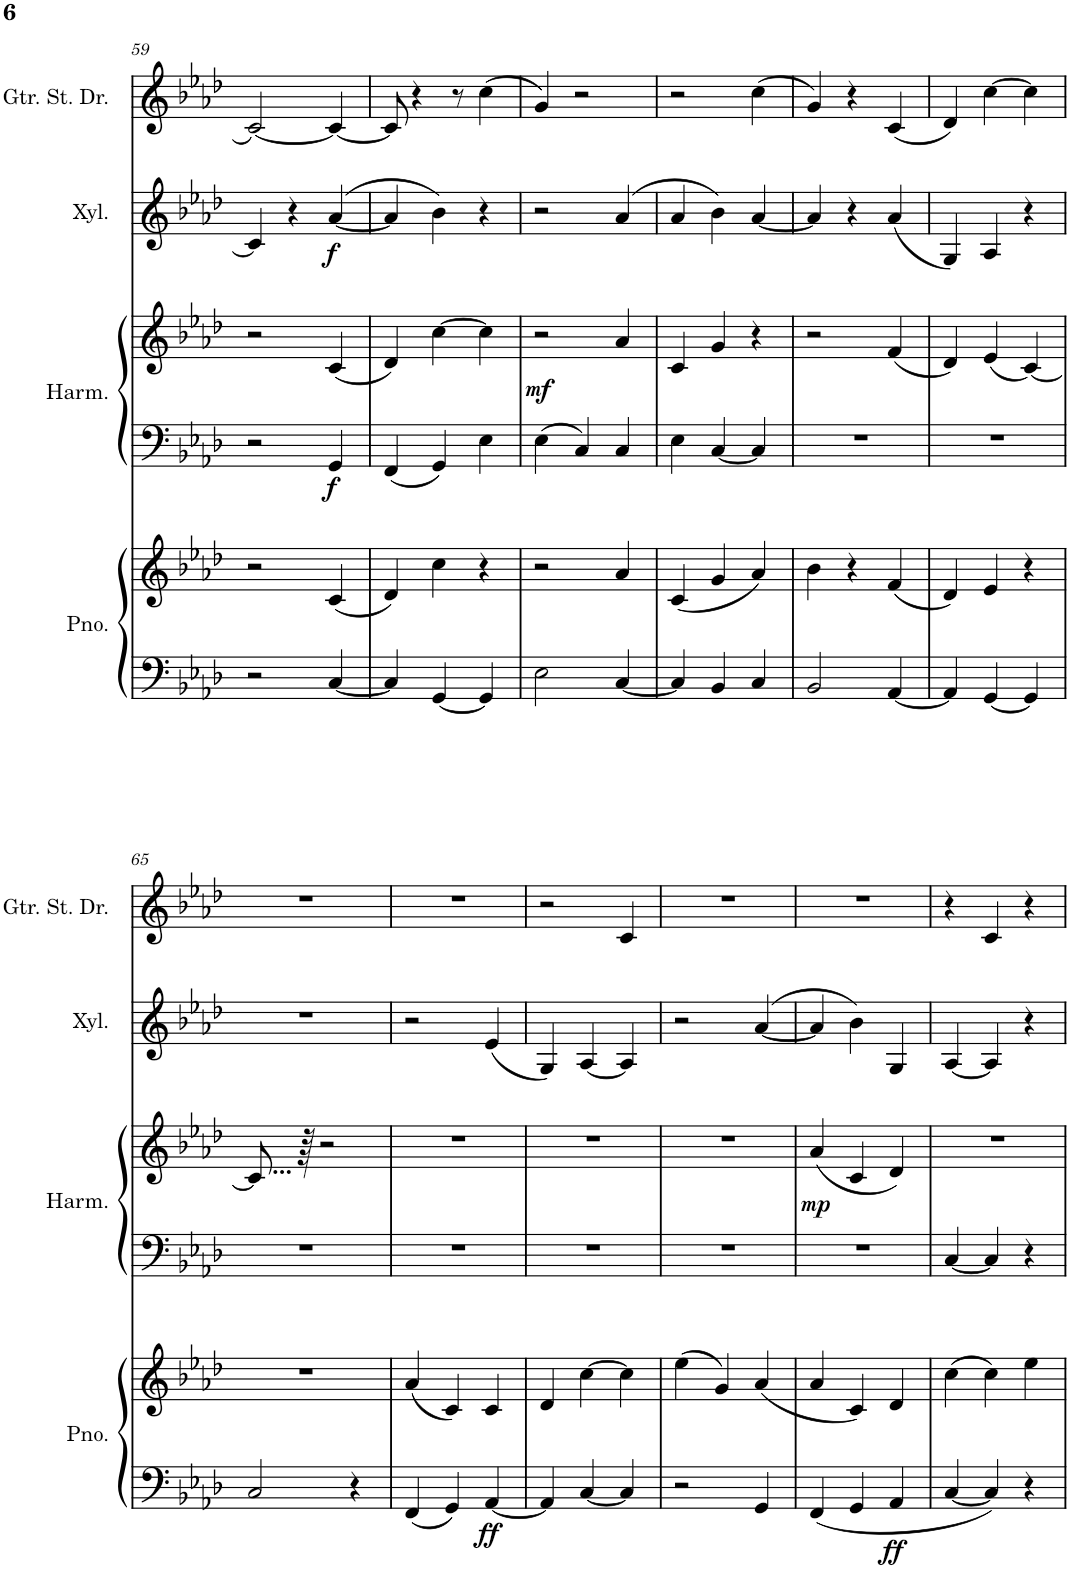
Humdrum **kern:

**kern	**kern	**dynam	**kern	**kern	**dynam	**kern	**dynam	**kern
*part4	*part4	*part4	*part3	*part3	*part3	*part2	*part2	*part1
*staff6	*staff5	*staff5/6	*staff4	*staff3	*staff3/4	*staff2	*staff2	*staff1
*I"Piano	*	*	*I"Harmonium	*	*	*I"Xylophone	*	*I"Guitar Steel Drums
*I'Pno.	*	*	*I'Harm.	*	*	*I'Xyl.	*	*I'Gtr. St. Dr.
!!LO:PB:g=z
*clefF4	*clefG2	*	*clefF4	*clefG2	*	*clefG2	*	*clefG2
*	*	*	*	*	*	*Trd-7c-12	*	*
*k[b-e-a-d-]	*k[b-e-a-d-]	*	*k[b-e-a-d-]	*k[b-e-a-d-]	*	*k[b-e-a-d-]	*	*k[b-e-a-d-]
*M3/4	*M3/4	*	*M3/4	*M3/4	*	*M3/4	*	*M3/4
=59	=59	=59	=59	=59	=59	=59	=59	=59
2r	2r	.	2r	2r	.	4c/]	.	[2c/
.	.	.	.	.	.	4r	.	.
!	!	!	!	!	!LO:DY:b=2	!	!LO:DY:b	!
[4C/	(4c/	.	4GG/	(4c/	f	([4a-/	f	4c/_
=60	=60	=60	=60	=60	=60	=60	=60	=60
4C/]	4d-/)	.	4FF/	4d-/)	.	4a-/]	.	8c/]
.	.	.	.	.	.	.	.	4r
[4GG/	4cc\	.	4GG/	[4cc\	.	4b-\)	.	.
.	.	.	.	.	.	.	.	8r
4GG/]	4r	.	4E-\	4cc\]	.	4r	.	(4cc\
=61	=61	=61	=61	=61	=61	=61	=61	=61
!	!	!	!	!	!LO:DY:b	!	!	!
2E-\	2r	.	4E-\	2r	mf	2r	.	4g/)
.	.	.	4C/	.	.	.	.	2r
[4C/	4a-/	.	4C/	4a-/	.	(4a-/	.	.
=62	=62	=62	=62	=62	=62	=62	=62	=62
4C/]	(4c/	.	4E-\	4c/	.	4a-/	.	2r
4BB-/	4g/	.	[4C/	4g/	.	4b-\)	.	.
4C/	4a-/)	.	4C/]	4r	.	[4a-/	.	(4cc\
=63	=63	=63	=63	=63	=63	=63	=63	=63
2BB-/	4b-\	.	2.r	2r	.	4a-/]	.	4g/)
.	4r	.	.	.	.	4r	.	4r
[4AA-/	(4f/	.	.	(4f/	.	(4a-/	.	(4c/
=64	=64	=64	=64	=64	=64	=64	=64	=64
4AA-/]	4d-/)	.	2.r	4d-/)	.	4G/)	.	4d-/)
[4GG/	4e-/	.	.	(4e-/	.	4A-/	.	[4cc\
4GG/]	4r	.	.	[4c/)	.	4r	.	4cc\]
!!LO:LB:g=z
=65	=65	=65	=65	=65	=65	=65	=65	=65
2C/	2.r	.	2.r	8...c/]	.	2.r	.	2.r
.	.	.	.	64r	.	.	.	.
.	.	.	.	2r	.	.	.	.
4r	.	.	.	.	.	.	.	.
=66	=66	=66	=66	=66	=66	=66	=66	=66
4FF/	(4a-/	.	2.r	2.r	.	2r	.	2.r
4GG/	4c/)	.	.	.	.	.	.	.
!	!	!LO:DY:b=2	!	!	!	!	!	!
[4AA-/	4c/	ff	.	.	.	(4e-/	.	.
=67	=67	=67	=67	=67	=67	=67	=67	=67
4AA-/]	4d-/	.	2.r	2.r	.	4G/)	.	2r
[4C/	[4cc\	.	.	.	.	[4A-/	.	.
4C/]	4cc\]	.	.	.	.	4A-/]	.	4c/
=68	=68	=68	=68	=68	=68	=68	=68	=68
2r	(4ee-\	.	2.r	2.r	.	2r	.	2.r
.	4g/)	.	.	.	.	.	.	.
4GG/	(4a-/	.	.	.	.	([4a-/	.	.
=69	=69	=69	=69	=69	=69	=69	=69	=69
!	!	!	!	!	!LO:DY:b	!	!	!
4FF/	4a-/	.	2.r	(4a-/	mp	4a-/]	.	2.r
4GG/	4c/)	.	.	4c/	.	4b-\)	.	.
!	!	!LO:DY:b=2	!	!	!	!	!	!
4AA-/	4d-/	ff	.	4d-/)	.	4G/	.	.
=70	=70	=70	=70	=70	=70	=70	=70	=70
[4C/	(4cc\	.	[4C/	2.r	.	[4A-/	.	4r
4C/]	4cc\)	.	4C/]	.	.	4A-/]	.	4c/
4r	4ee-\	.	4r	.	.	4r	.	4r
=	=	=	=	=	=	=	=	=
*-	*-	*-	*-	*-	*-	*-	*-	*-
